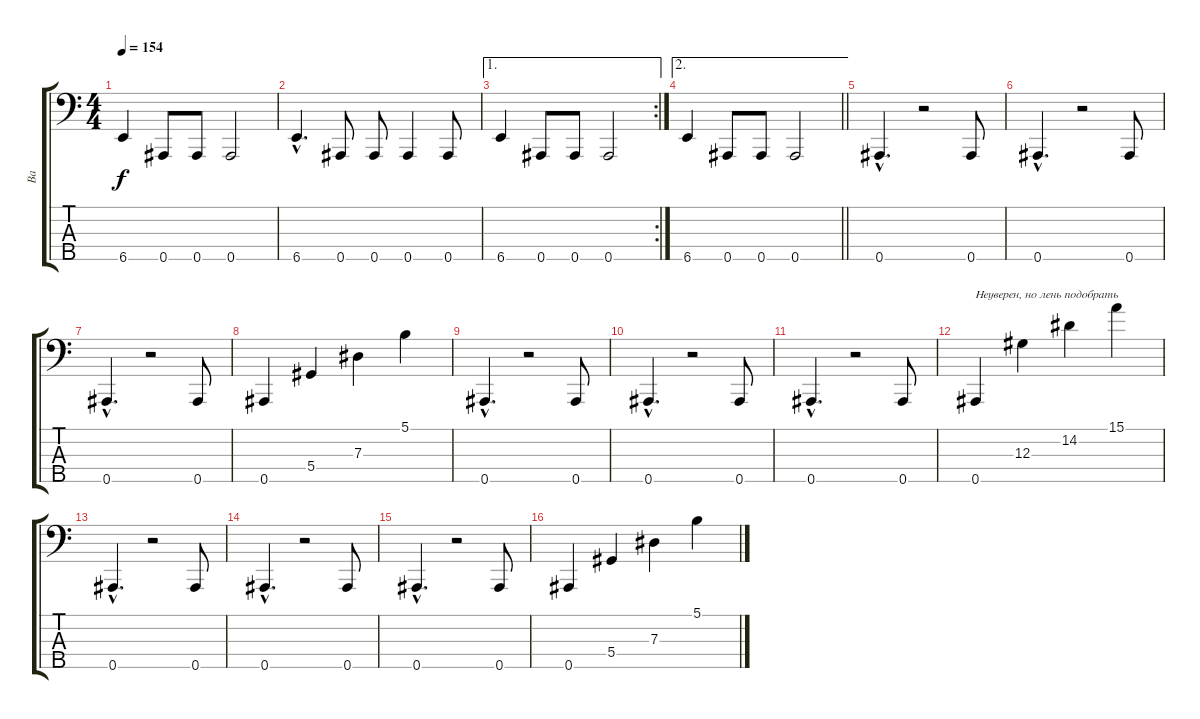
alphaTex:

\track ("Ba" "Ba") {instrument electricbassfinger}
\staff {score tabs}
\tuning (Gb2 Db2 Ab1 Eb1 Bb0) {hide}
\ts (4 4)
\tempo 154
\clef f4
\ks c
6.5.4{dy f} 0.5.8 0.5.8 0.5.2 |
6.5{hac}.4{d} 0.5.8 0.5.8 0.5.4 0.5.8 |
\ae 1
\rc 2
6.5.4 0.5.8 0.5.8 0.5.2 |
\ae 2
\barLineRight lightlight
6.5.4 0.5.8 0.5.8 0.5.2 |
0.5{hac}.4{d} r.2 0.5.8 |
0.5{hac}.4{d} r.2 0.5.8 |
0.5{hac}.4{d} r.2 0.5.8 |
0.5.4 5.4.4 7.3.4 5.1.4 |
0.5{hac}.4{d} r.2 0.5.8 |
0.5{hac}.4{d} r.2 0.5.8 |
0.5{hac}.4{d} r.2 0.5.8 |
0.5.4{txt "Неуверен, но лень подобрать"} 12.3.4 14.2.4 15.1.4 |
0.5{hac}.4{d} r.2 0.5.8 |
0.5{hac}.4{d} r.2 0.5.8 |
0.5{hac}.4{d} r.2 0.5.8 |
0.5.4 5.4.4 7.3.4 5.1.4
